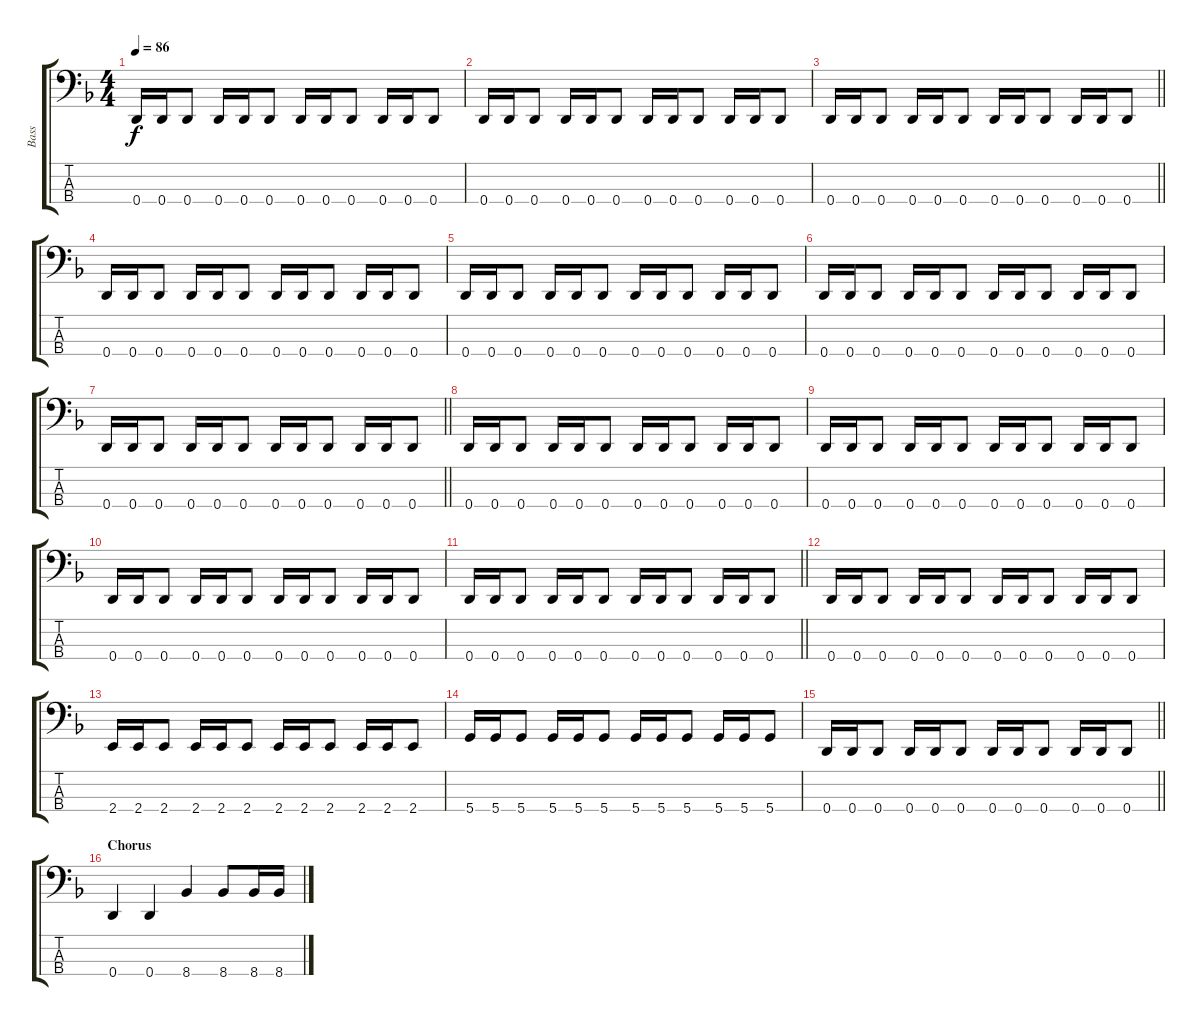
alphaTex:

\track ("Bass" "Bass") {instrument electricbassfinger}
\staff {score tabs}
\tuning (G2 D2 A1 D1) {hide}
\ts (4 4)
\tempo 86
\clef f4
\ks f
0.4.16{dy f} 0.4.16 0.4.8 0.4.16 0.4.16 0.4.8 0.4.16 0.4.16 0.4.8 0.4.16 0.4.16 0.4.8 |
0.4.16 0.4.16 0.4.8 0.4.16 0.4.16 0.4.8 0.4.16 0.4.16 0.4.8 0.4.16 0.4.16 0.4.8 |
\barLineRight lightlight
0.4.16 0.4.16 0.4.8 0.4.16 0.4.16 0.4.8 0.4.16 0.4.16 0.4.8 0.4.16 0.4.16 0.4.8 |
0.4.16 0.4.16 0.4.8 0.4.16 0.4.16 0.4.8 0.4.16 0.4.16 0.4.8 0.4.16 0.4.16 0.4.8 |
0.4.16 0.4.16 0.4.8 0.4.16 0.4.16 0.4.8 0.4.16 0.4.16 0.4.8 0.4.16 0.4.16 0.4.8 |
0.4.16 0.4.16 0.4.8 0.4.16 0.4.16 0.4.8 0.4.16 0.4.16 0.4.8 0.4.16 0.4.16 0.4.8 |
\barLineRight lightlight
0.4.16 0.4.16 0.4.8 0.4.16 0.4.16 0.4.8 0.4.16 0.4.16 0.4.8 0.4.16 0.4.16 0.4.8 |
0.4.16 0.4.16 0.4.8 0.4.16 0.4.16 0.4.8 0.4.16 0.4.16 0.4.8 0.4.16 0.4.16 0.4.8 |
0.4.16 0.4.16 0.4.8 0.4.16 0.4.16 0.4.8 0.4.16 0.4.16 0.4.8 0.4.16 0.4.16 0.4.8 |
0.4.16 0.4.16 0.4.8 0.4.16 0.4.16 0.4.8 0.4.16 0.4.16 0.4.8 0.4.16 0.4.16 0.4.8 |
\barLineRight lightlight
0.4.16 0.4.16 0.4.8 0.4.16 0.4.16 0.4.8 0.4.16 0.4.16 0.4.8 0.4.16 0.4.16 0.4.8 |
0.4.16 0.4.16 0.4.8 0.4.16 0.4.16 0.4.8 0.4.16 0.4.16 0.4.8 0.4.16 0.4.16 0.4.8 |
2.4.16 2.4.16 2.4.8 2.4.16 2.4.16 2.4.8 2.4.16 2.4.16 2.4.8 2.4.16 2.4.16 2.4.8 |
5.4.16 5.4.16 5.4.8 5.4.16 5.4.16 5.4.8 5.4.16 5.4.16 5.4.8 5.4.16 5.4.16 5.4.8 |
\barLineRight lightlight
0.4.16 0.4.16 0.4.8 0.4.16 0.4.16 0.4.8 0.4.16 0.4.16 0.4.8 0.4.16 0.4.16 0.4.8 |
\section ("" "Chorus")
0.4.4 0.4.4 8.4.4 8.4.8 8.4.16 8.4.16
